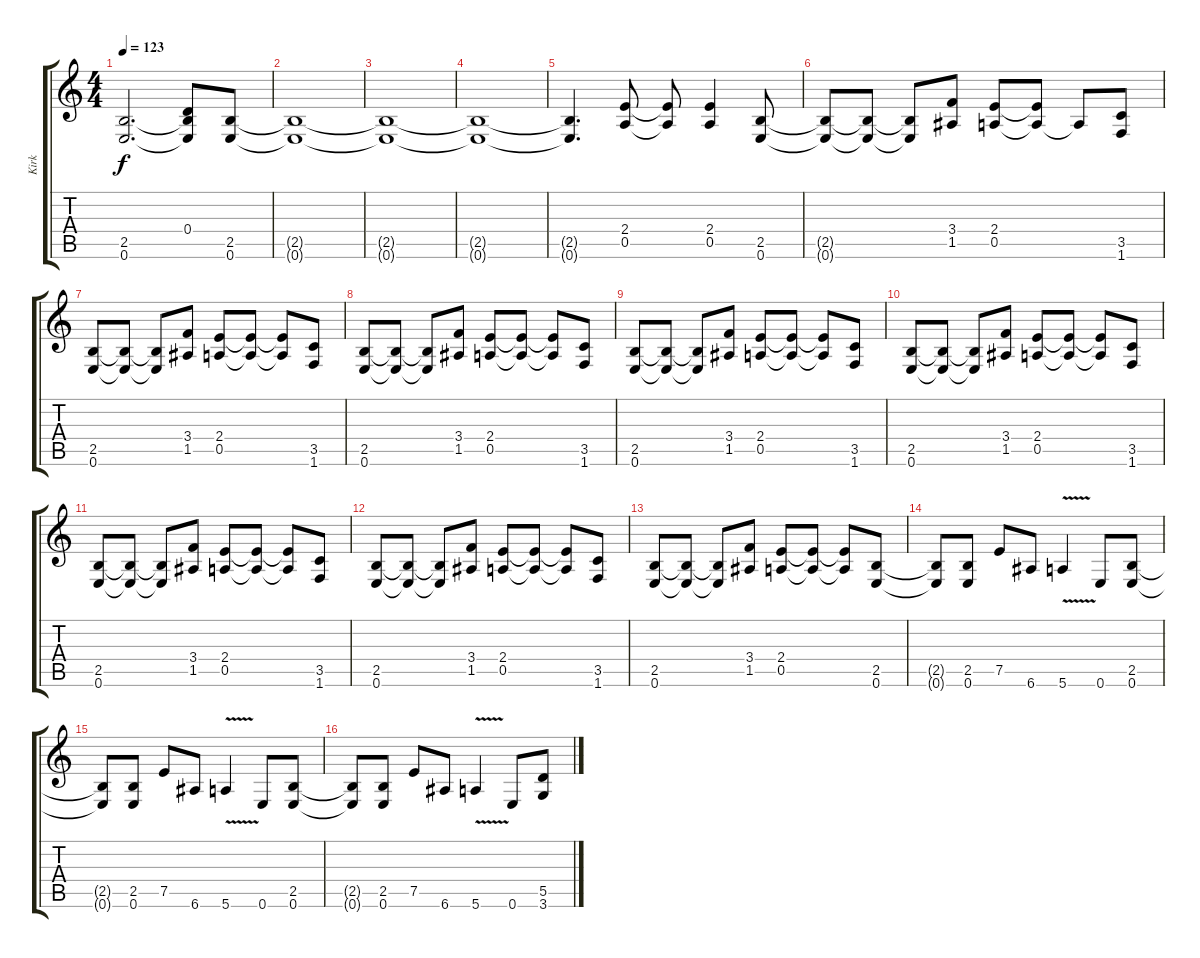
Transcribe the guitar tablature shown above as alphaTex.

\track ("Kirk" "Kirk") {instrument distortionguitar}
\staff {score tabs}
\tuning (E4 B3 G3 D3 A2 E2) {hide}
\ts (4 4)
\tempo 123
\clef g2
\ks c
(2.5{t} 0.6{t}).2{d dy f} (0.4 2.5{t} 0.6{t}).8 (2.5 0.6).8 |
(2.5{t} 0.6{t}).1 |
(2.5{t} 0.6{t}).1 |
(2.5{t} 0.6{t}).1 |
(2.5{t} 0.6{t}).4{d} (2.4 0.5).8 (2.4{t} 0.5{t}).8 (2.4 0.5).4 (2.5 0.6).8 |
(2.5{t} 0.6{t}).8 (2.5{t} 0.6{t}).8 (2.5{t} 0.6{t}).8 (3.4 1.5).8 (2.4 0.5).8 (2.4{t} 0.5{t}).8 0.5{t}.8 (3.5 1.6).8 |
(2.5 0.6).8 (2.5{t} 0.6{t}).8 (2.5{t} 0.6{t}).8 (3.4 1.5).8 (2.4 0.5).8 (2.4{t} 0.5{t}).8 (2.4{t} 0.5{t}).8 (3.5 1.6).8 |
(2.5 0.6).8 (2.5{t} 0.6{t}).8 (2.5{t} 0.6{t}).8 (3.4 1.5).8 (2.4 0.5).8 (2.4{t} 0.5{t}).8 (2.4{t} 0.5{t}).8 (3.5 1.6).8 |
(2.5 0.6).8 (2.5{t} 0.6{t}).8 (2.5{t} 0.6{t}).8 (3.4 1.5).8 (2.4 0.5).8 (2.4{t} 0.5{t}).8 (2.4{t} 0.5{t}).8 (3.5 1.6).8 |
(2.5 0.6).8 (2.5{t} 0.6{t}).8 (2.5{t} 0.6{t}).8 (3.4 1.5).8 (2.4 0.5).8 (2.4{t} 0.5{t}).8 (2.4{t} 0.5{t}).8 (3.5 1.6).8 |
(2.5 0.6).8 (2.5{t} 0.6{t}).8 (2.5{t} 0.6{t}).8 (3.4 1.5).8 (2.4 0.5).8 (2.4{t} 0.5{t}).8 (2.4{t} 0.5{t}).8 (3.5 1.6).8 |
(2.5 0.6).8 (2.5{t} 0.6{t}).8 (2.5{t} 0.6{t}).8 (3.4 1.5).8 (2.4 0.5).8 (2.4{t} 0.5{t}).8 (2.4{t} 0.5{t}).8 (3.5 1.6).8 |
(2.5 0.6).8 (2.5{t} 0.6{t}).8 (2.5{t} 0.6{t}).8 (3.4 1.5).8 (2.4 0.5).8 (2.4{t} 0.5{t}).8 (2.4{t} 0.5{t}).8 (2.5 0.6).8 |
(2.5{t} 0.6{t}).8 (2.5 0.6).8 7.5.8 6.6.8 5.6{v}.4 0.6.8 (2.5 0.6).8 |
(2.5{t} 0.6{t}).8 (2.5 0.6).8 7.5.8 6.6.8 5.6{v}.4 0.6.8 (2.5 0.6).8 |
(2.5{t} 0.6{t}).8 (2.5 0.6).8 7.5.8 6.6.8 5.6{v}.4 0.6.8 (5.5 3.6).8
